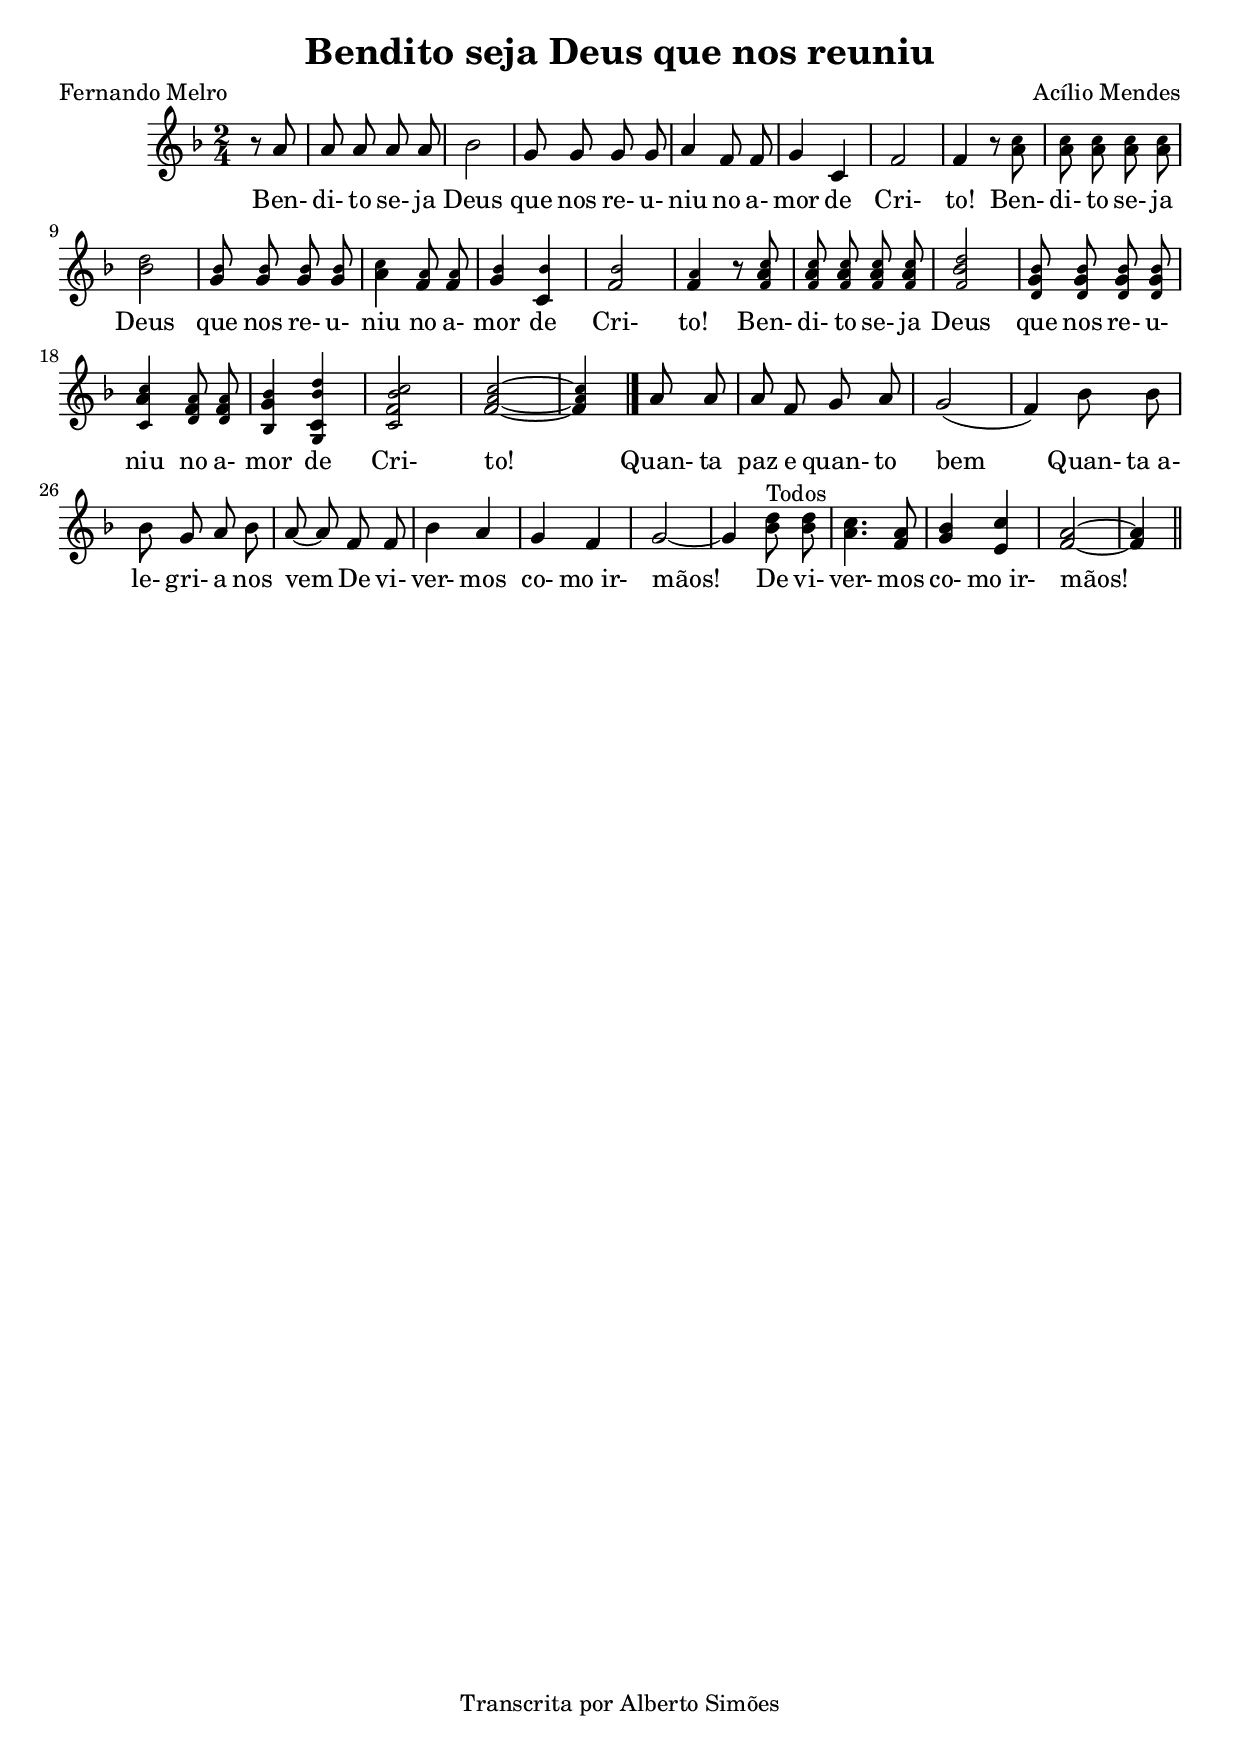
\version "2.14.0"

\header {
  title = "Bendito seja Deus que nos reuniu"
  composer = "Acílio Mendes"
  poet = "Fernando Melro"
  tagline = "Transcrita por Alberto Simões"

  ocasioes = "accaodegracas"
  seccao   = "accaodegracas"
}

t =
#(define-music-function (parser location x) (ly:music?)
  (music-map (lambda (x)
              (if (eq? (ly:music-property x 'name) 'EventChord)
               (let ((copy (ly:music-deep-copy x)))
                (let ((elements (cdr (ly:music-property copy 'elements))))
                 (while (pair? elements)
                  (ly:music-set-property! (first elements) 'tweaks
                   (acons 'font-size -2 (ly:music-property (car elements)
                                         'tweaks)))
                  (set! elements (cdr elements))))
                copy) x))
   x))

melody = \relative c'' {
  \clef treble
  \key f \major
  \time 2/4
  \autoBeamOff

  \partial 4 r8 a  a a a a  bes2  g8 g g g
  a4 f8 f  g4 c,  f2  f4 r8 \t { <a c>8 <a c> <a c> <a c> <a c>
  <bes d>2  <g bes>8 <g bes> <g bes> <g bes>  <a c>4 <f a>8 <f a>
       <g bes>4 <c, bes'>  <f bes>2  <f a>4 r8 <a f c'>
  <a f c'> <a f c'> <a f c'> <a f c'>
       <bes f d'>2 <g bes d,>8 <g bes d,> <g bes d,> <g bes d,>
       <a c c,>4 <f a d,>8 <f a d,>
       <g bes bes,>4 <c, g bes' d> <f c bes' c>2
       <f a c>2 ~  <f a c>4
  }
  \bar "|."
 a8 a a f g a g2( f4) bes8 bes
  bes g a bes a ~ a f f bes4 a g f
  g2 ~ g4 <bes d>8^\markup{Todos} <bes d> <a c>4. <f a>8 <g bes>4 <e c'> <f a>2 ~ | <f a>4 \bar "||"
}

text = \lyrics {
  Ben- di- to se- ja Deus que nos re- u- niu no a- mor de Cri- to!
  Ben- di- to se- ja Deus que nos re- u- niu no a- mor de Cri- to!
  Ben- di- to se- ja Deus que nos re- u- niu no a- mor de Cri- to!

  Quan- ta paz e quan- to bem
  Quan- ta_a- le- gri- a nos vem
  De vi- ver- mos co- mo_ir- mãos!
  De vi- ver- mos co- mo_ir- mãos!
}


\score {
  <<
    \new Voice = "mel" \melody
    \new Lyrics \lyricsto mel \text
  >>
  \layout { }
  \midi {
    \context {
      \Score
      tempoWholesPerMinute = #(ly:make-moment 90 4)
    }}
}
